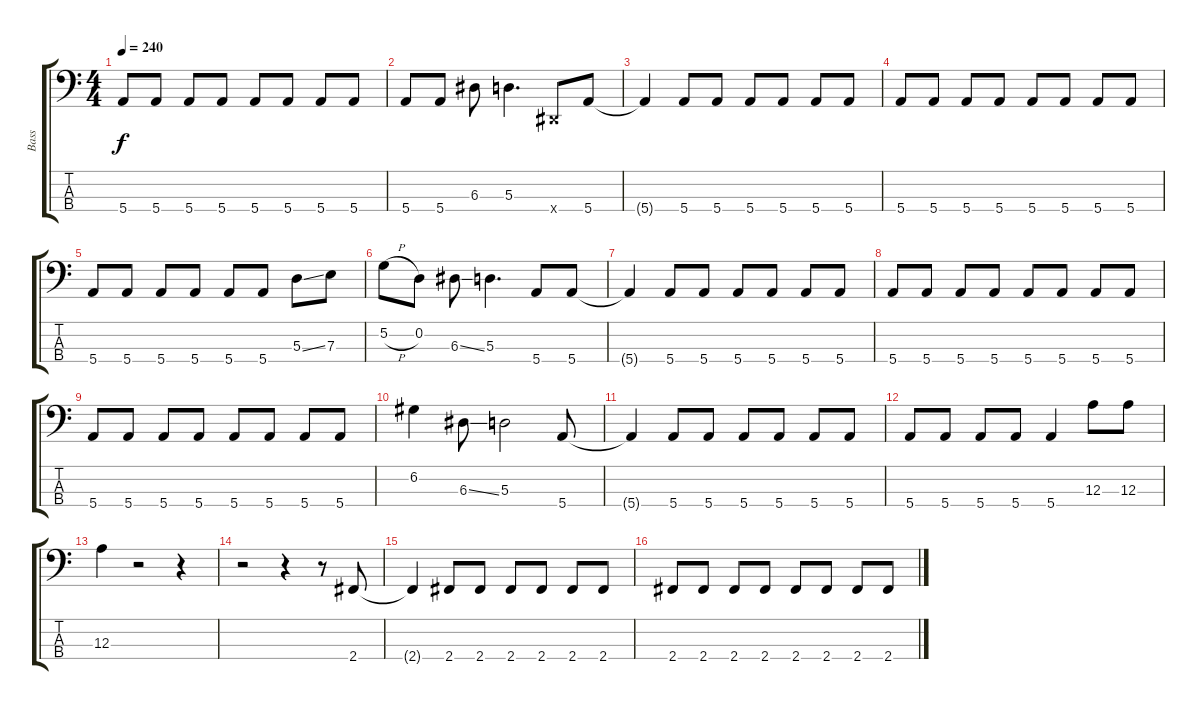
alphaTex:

\track ("Bass" "Bass") {instrument electricbassfinger}
\staff {score tabs}
\tuning (G2 D2 A1 E1) {hide}
\ts (4 4)
\tempo 240
\clef f4
\ks c
5.4.8{dy f} 5.4.8 5.4.8 5.4.8 5.4.8 5.4.8 5.4.8 5.4.8 |
5.4.8 5.4.8 6.3.8 5.3.4{d} -1.4{x}.8 5.4.8 |
5.4{t}.4 5.4.8 5.4.8 5.4.8 5.4.8 5.4.8 5.4.8 |
5.4.8 5.4.8 5.4.8 5.4.8 5.4.8 5.4.8 5.4.8 5.4.8 |
5.4.8 5.4.8 5.4.8 5.4.8 5.4.8 5.4.8 5.3{ss}.8 7.3.8 |
5.2{h}.8 0.2.8 6.3{ss}.8 5.3.4{d} 5.4.8 5.4.8 |
5.4{t}.4 5.4.8 5.4.8 5.4.8 5.4.8 5.4.8 5.4.8 |
5.4.8 5.4.8 5.4.8 5.4.8 5.4.8 5.4.8 5.4.8 5.4.8 |
5.4.8 5.4.8 5.4.8 5.4.8 5.4.8 5.4.8 5.4.8 5.4.8 |
6.2.4 6.3{ss}.8 5.3.2 5.4.8 |
5.4{t}.4 5.4.8 5.4.8 5.4.8 5.4.8 5.4.8 5.4.8 |
5.4.8 5.4.8 5.4.8 5.4.8 5.4.4 12.3.8 12.3.8 |
12.3.4 r.2 r.4 |
r.2 r.4 r.8 2.4.8 |
2.4{t}.4 2.4.8 2.4.8 2.4.8 2.4.8 2.4.8 2.4.8 |
2.4.8 2.4.8 2.4.8 2.4.8 2.4.8 2.4.8 2.4.8 2.4.8
